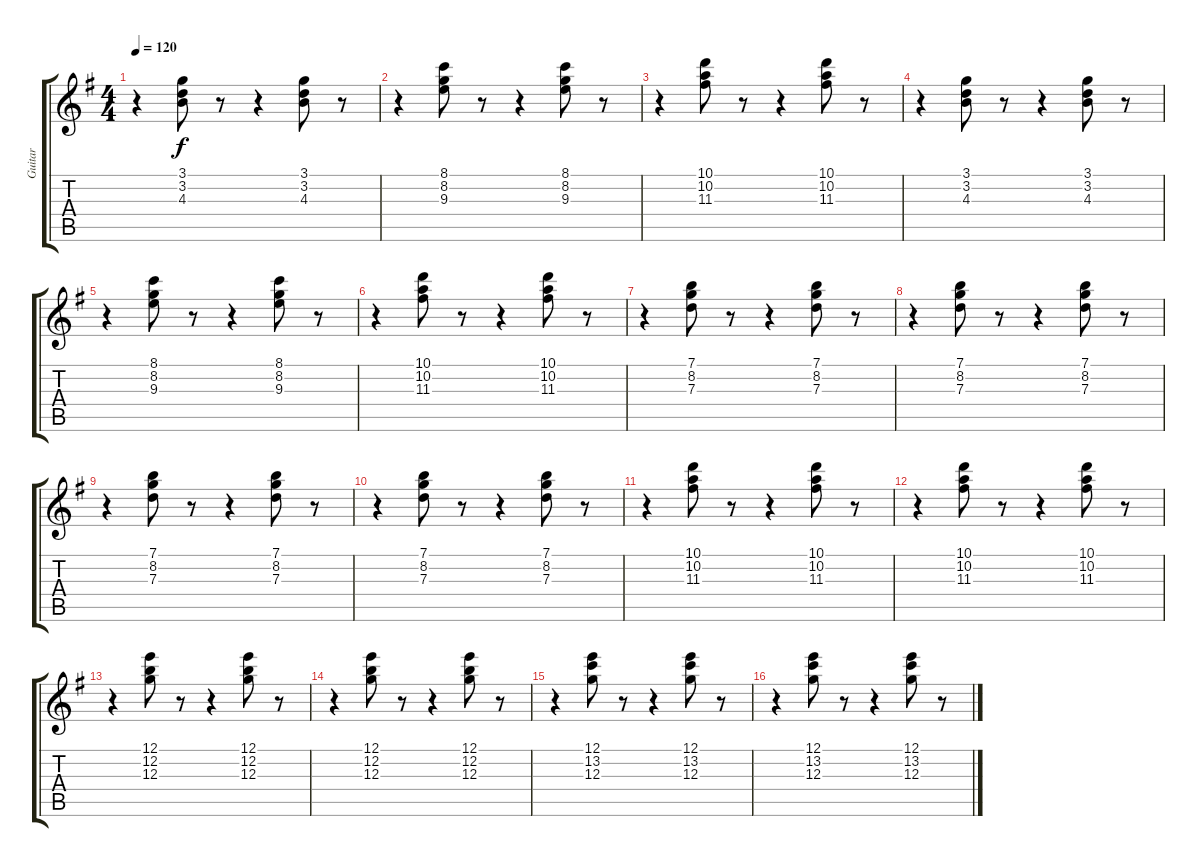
\track ("Guitar " "Guitar ") {instrument electricguitarjazz}
\staff {score tabs}
\tuning (E4 B3 G3 D3 A2 E2) {hide}
\ts (4 4)
\tempo 120
\clef g2
\ks g
r.4{dy f} (3.1 3.2 4.3).8 r.8 r.4 (3.1 3.2 4.3).8 r.8 |
r.4 (8.1 8.2 9.3).8 r.8 r.4 (8.1 8.2 9.3).8 r.8 |
r.4 (10.1 10.2 11.3).8 r.8 r.4 (10.1 10.2 11.3).8 r.8 |
r.4 (3.1 3.2 4.3).8 r.8 r.4 (3.1 3.2 4.3).8 r.8 |
r.4 (8.1 8.2 9.3).8 r.8 r.4 (8.1 8.2 9.3).8 r.8 |
r.4 (10.1 10.2 11.3).8 r.8 r.4 (10.1 10.2 11.3).8 r.8 |
r.4 (7.1 8.2 7.3).8 r.8 r.4 (7.1 8.2 7.3).8 r.8 |
r.4 (7.1 8.2 7.3).8 r.8 r.4 (7.1 8.2 7.3).8 r.8 |
r.4 (7.1 8.2 7.3).8 r.8 r.4 (7.1 8.2 7.3).8 r.8 |
r.4 (7.1 8.2 7.3).8 r.8 r.4 (7.1 8.2 7.3).8 r.8 |
r.4 (10.1 10.2 11.3).8 r.8 r.4 (10.1 10.2 11.3).8 r.8 |
r.4 (10.1 10.2 11.3).8 r.8 r.4 (10.1 10.2 11.3).8 r.8 |
r.4 (12.1 12.2 12.3).8 r.8 r.4 (12.1 12.2 12.3).8 r.8 |
r.4 (12.1 12.2 12.3).8 r.8 r.4 (12.1 12.2 12.3).8 r.8 |
r.4 (12.1 13.2 12.3).8 r.8 r.4 (12.1 13.2 12.3).8 r.8 |
r.4 (12.1 13.2 12.3).8 r.8 r.4 (12.1 13.2 12.3).8 r.8
